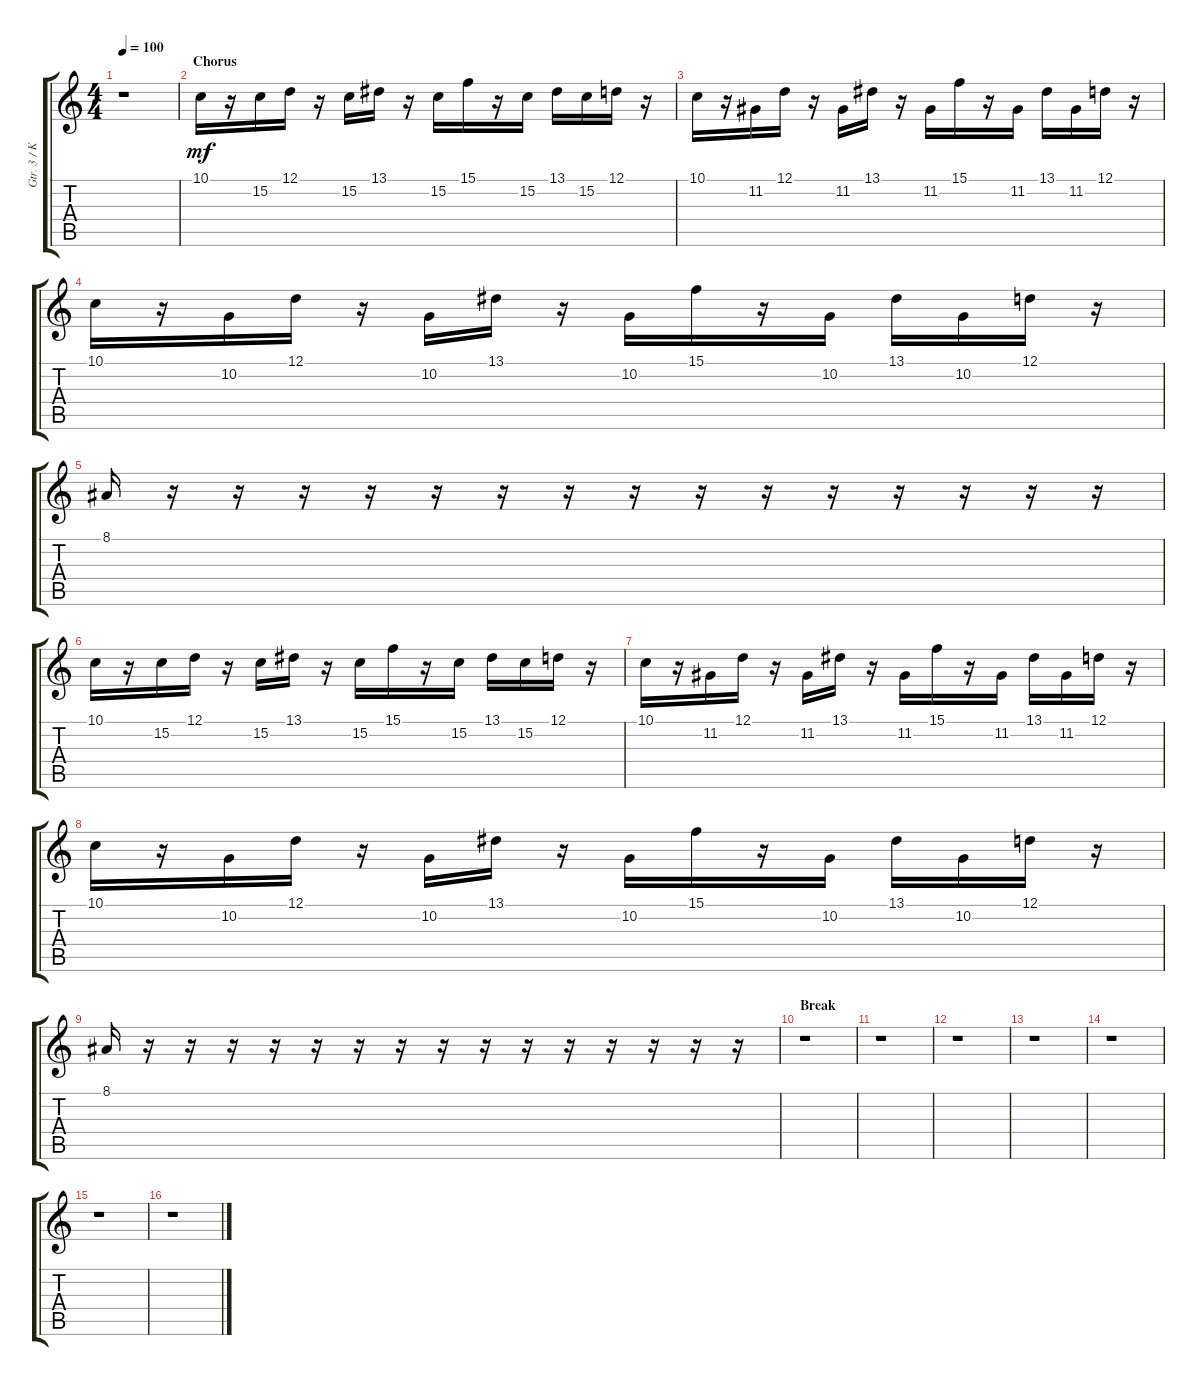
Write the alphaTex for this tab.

\track ("Gtr. 3 / Keyboards" "Gtr. 3 / K") {instrument recorder}
\staff {score tabs}
\tuning (D4 A3 F3 C3 G2 C2) {hide}
\ts (4 4)
\tempo 100
\clef g2
\ks c
r.1{dy mf} |
\section ("" "Chorus")
10.1.16 r.16 15.2.16 12.1.16 r.16 15.2.16 13.1.16 r.16 15.2.16 15.1.16 r.16 15.2.16 13.1.16 15.2.16 12.1.16 r.16 |
10.1.16 r.16 11.2.16 12.1.16 r.16 11.2.16 13.1.16 r.16 11.2.16 15.1.16 r.16 11.2.16 13.1.16 11.2.16 12.1.16 r.16 |
10.1.16 r.16 10.2.16 12.1.16 r.16 10.2.16 13.1.16 r.16 10.2.16 15.1.16 r.16 10.2.16 13.1.16 10.2.16 12.1.16 r.16 |
8.1.16 r.16 r.16 r.16 r.16 r.16 r.16 r.16 r.16 r.16 r.16 r.16 r.16 r.16 r.16 r.16 |
10.1.16 r.16 15.2.16 12.1.16 r.16 15.2.16 13.1.16 r.16 15.2.16 15.1.16 r.16 15.2.16 13.1.16 15.2.16 12.1.16 r.16 |
10.1.16 r.16 11.2.16 12.1.16 r.16 11.2.16 13.1.16 r.16 11.2.16 15.1.16 r.16 11.2.16 13.1.16 11.2.16 12.1.16 r.16 |
10.1.16 r.16 10.2.16 12.1.16 r.16 10.2.16 13.1.16 r.16 10.2.16 15.1.16 r.16 10.2.16 13.1.16 10.2.16 12.1.16 r.16 |
8.1.16 r.16 r.16 r.16 r.16 r.16 r.16 r.16 r.16 r.16 r.16 r.16 r.16 r.16 r.16 r.16 |
\section ("" "Break")
r.1 |
r.1 |
r.1 |
r.1 |
r.1 |
r.1 |
r.1
